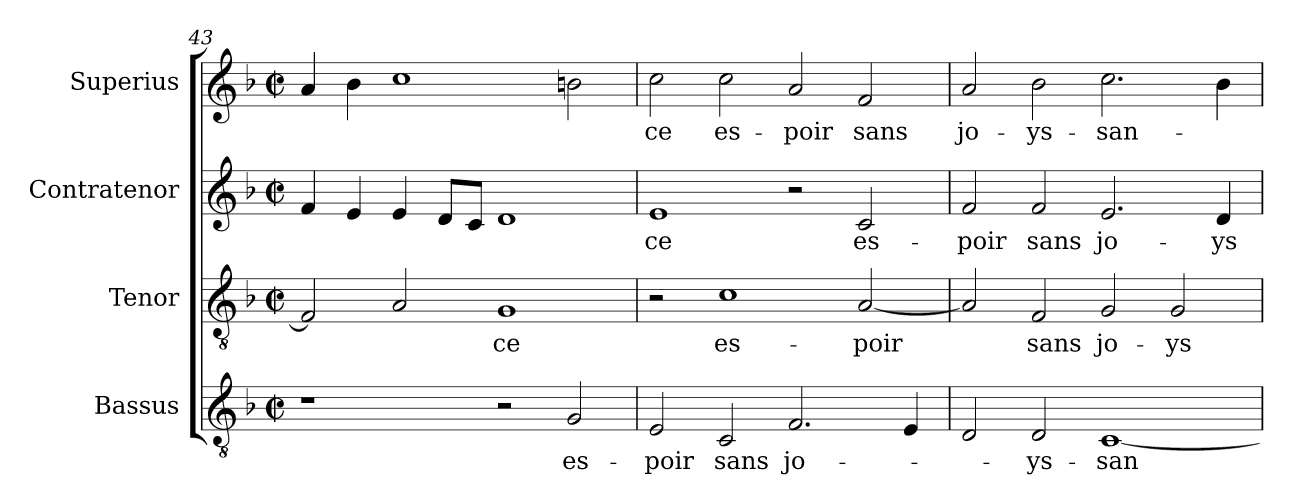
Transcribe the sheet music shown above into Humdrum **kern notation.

**kern	**text	**kern	**text	**kern	**text	**kern	**text
*part4	*part4	*part3	*part3	*part2	*part2	*part1	*part1
*staff4	*staff4	*staff3	*staff3	*staff2	*staff2	*staff1	*staff1
*I"Bassus	*	*I"Tenor	*	*I"Contratenor	*	*I"Superius	*
*	*	*I'T.	*	*	*	*I'S.	*
*clefGv2	*	*clefGv2	*	*clefG2	*	*clefG2	*
*k[b-]	*	*k[b-]	*	*k[b-]	*	*k[b-]	*
*F:	*	*F:	*	*F:	*	*F:	*
*M2/2	*	*M2/2	*	*M2/2	*	*M2/2	*
*met(c|)	*	*met(c|)	*	*met(c|)	*	*met(c|)	*
=43	=43	=43	=43	=43	=43	=43	=43
1r	.	2F/]	.	4f/	.	4a/	.
.	.	.	.	4e/	.	4b-\	.
.	.	2A/	.	4e/	.	1cc\	.
.	.	.	.	8d/L	.	.	.
.	.	.	.	8c/J	.	.	.
2r	.	1G/	-ce	1d/	.	.	.
2G/	es-	.	.	.	.	2bn\	.
=44	=44	=44	=44	=44	=44	=44	=44
2E/	-poir	2r	.	1e/	-ce	2cc\	-ce
2C/	sans	1c\	es-	.	.	2cc\	es-
2.F/	jo-	.	.	2r	.	2a/	-poir
.	.	[2A/	-poir	2c/	es-	2f/	sans
4E/	.	.	.	.	.	.	.
=45	=45	=45	=45	=45	=45	=45	=45
2D/	.	2A/]	.	2f/	-poir	2a/	jo-
2D/	-ys-	2F/	sans	2f/	sans	2b-\	-ys-
[1C/	-san-	2G/	jo-	2.e/	jo-	2.cc\	-san-
.	.	2G/	-ys-	.	.	.	.
.	.	.	.	4d/	-ys-	4b-\	.
=	=	=	=	=	=	=	=
*-	*-	*-	*-	*-	*-	*-	*-
